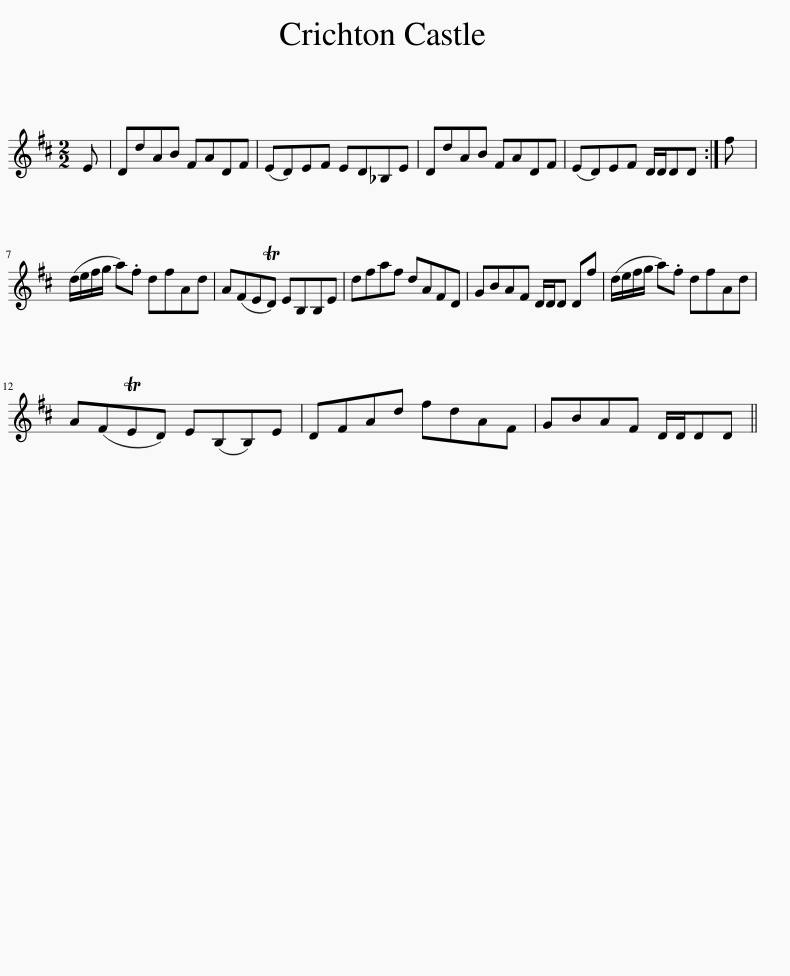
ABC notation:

X:1
L:1/8
M:2/2
I:linebreak $
K:D
V:1 treble
V:1
 E | DdAB FADF | (ED)EF ED_B,E | DdAB FADF | (ED)EF D/D/DD :| %5
 f |$ (d/e/f/g/ a).f dfAd | A(FETD) EB,B,E | dfaf dAFD | GBAF D/D/D Df | %10
 (d/e/f/g/ a).f dfAd |$ A(FTED) E(B,B,)E | DFAd fdAF | GBAF D/D/DD || %14
